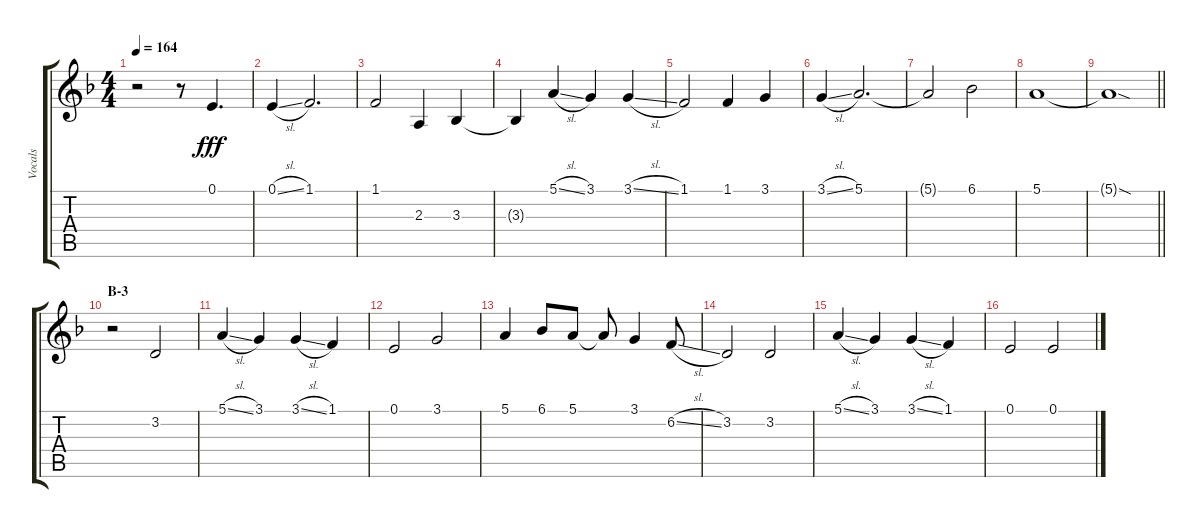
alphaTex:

\track ("Vocals" "Vocals") {instrument voiceoohs}
\staff {score tabs}
\tuning (E4 B3 G3 D3 A2 E2) {hide}
\ts (4 4)
\tempo 164
\clef g2
\ks f
r.2{dy fff} r.8 0.1.4{d} |
0.1{sl}.4 1.1.2{d} |
1.1.2 2.3.4 3.3.4 |
3.3{t}.4 5.1{sl}.4 3.1.4 3.1{sl}.4 |
1.1.2 1.1.4 3.1.4 |
3.1{sl}.4 5.1.2{d} |
5.1{t}.2 6.1.2 |
5.1.1 |
\barLineRight lightlight
5.1{sod t}.1 |
\section ("" "B-3")
r.2 3.2.2 |
5.1{sl}.4 3.1.4 3.1{sl}.4 1.1.4 |
0.1.2 3.1.2 |
5.1.4 6.1.8 5.1.8 5.1{t}.8 3.1.4 6.2{sl}.8 |
3.2.2 3.2.2 |
5.1{sl}.4 3.1.4 3.1{sl}.4 1.1.4 |
0.1.2 0.1.2
